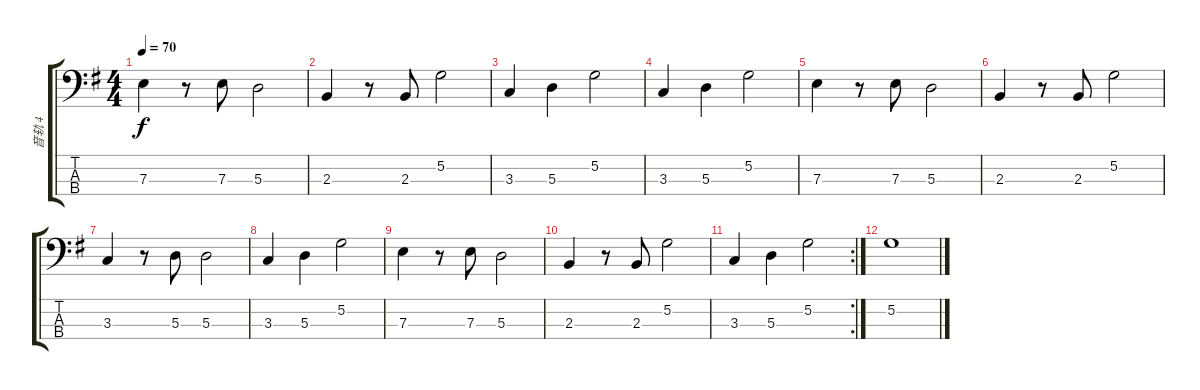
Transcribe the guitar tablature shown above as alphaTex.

\track ("音轨 4" "音轨 4") {solo instrument electricbassfinger}
\staff {score tabs}
\tuning (G2 D2 A1 E1) {hide}
\ts (4 4)
\tempo 70
\clef f4
\ks g
7.3.4{dy f} r.8 7.3.8 5.3.2 |
2.3.4 r.8 2.3.8 5.2.2 |
3.3.4 5.3.4 5.2.2 |
3.3.4 5.3.4 5.2.2 |
7.3.4 r.8 7.3.8 5.3.2 |
2.3.4 r.8 2.3.8 5.2.2 |
3.3.4 r.8 5.3.8 5.3.2{txt ""} |
3.3.4 5.3.4 5.2.2 |
7.3.4 r.8 7.3.8 5.3.2 |
2.3.4 r.8 2.3.8 5.2.2 |
\rc 2
3.3.4 5.3.4 5.2.2 |
5.2.1
